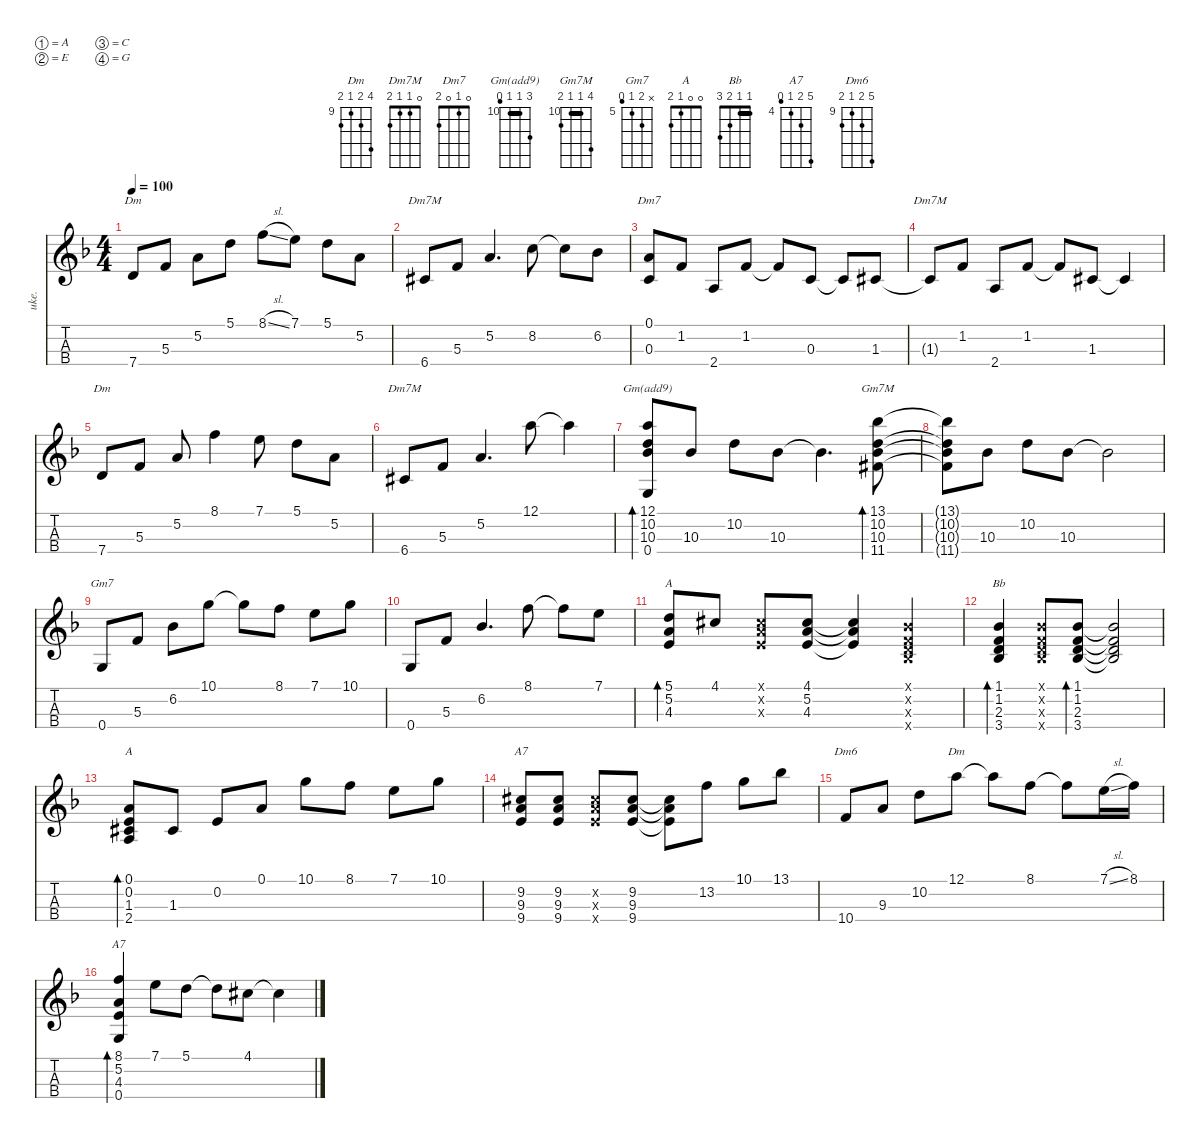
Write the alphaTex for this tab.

\defaultSystemsLayout 4
\hideDynamics
\bracketExtendMode nobrackets
\otherSystemsTrackNameOrientation horizontal
\track ("Ukulele" "uke.") {defaultSystemsLayout 4 instrument acousticguitarnylon}
\staff {score tabs}
\tuning (A4 E4 C4 G3)
\displaytranspose 0
\chord ("Dm" 5 5 5 7) {firstfret 5 showfingering false barre (5 5)}
\chord ("Dm7M" 5 5 5 6) {firstfret 5 showfingering false barre (5 5)}
\chord ("Dm7" 0 1 0 2) {showfingering false}
\chord ("Dm7M" 0 1 1 2) {showfingering false}
\chord ("Dm" 8 5 5 7) {firstfret 5 showfingering false barre 5}
\chord ("Gm(add9)" 12 10 10 9) {firstfret 10 showfingering false barre 10}
\chord ("Gm7M" 13 10 10 11) {firstfret 10 showfingering false barre 10}
\chord ("Gm7" x 6 5 4) {firstfret 5 showfingering false}
\chord ("A" 4 5 4 x) {showfingering false}
\chord ("Bb" 1 1 2 3) {barre 1}
\chord ("A" 0 0 1 2) {showfingering false}
\chord ("A7" 10 9 9 9) {firstfret 9 showfingering false barre (9 9)}
\chord ("Dm6" 13 10 9 10) {firstfret 9 showfingering false}
\chord ("Dm" 12 10 9 10) {firstfret 9 showfingering false}
\chord ("A7" 8 5 4 3) {firstfret 4 showfingering false}
\ts (4 4)
\tempo 100
\clef g2
\ks f
7.4{acc forcenatural}.8{ch "Dm" dy mf instrument acousticguitarnylon beam Up} 5.3{acc forcenatural}.8{beam Up} 5.2{acc forcenatural}.8{beam Down} 5.1{acc forcenatural}.8{beam Down} 8.1{sl acc forcenatural}.8{beam Down} 7.1{acc forcenatural}.8{beam Down} 5.1{acc forcenatural}.8{beam Down} 5.2{acc forcenatural}.8{beam Down} |
6.4{acc #}.8{ch "Dm7M" beam Up} 5.3{acc forcenatural}.8{beam Up} 5.2{acc forcenatural}.4{d beam Up} 8.2{acc forcenatural}.8{beam Down} 8.2{t acc forcenatural}.8{beam Down} 6.2{acc b}.8{beam Down} |
(0.1{acc forcenatural} 0.3{acc forcenatural}).8{ch "Dm7" beam Up} 1.2{acc forcenatural}.8{beam Up} 2.4{acc forcenatural}.8{beam Up} 1.2{acc forcenatural}.8{beam Up} 1.2{t acc forcenatural}.8{beam Up} 0.3{acc forcenatural}.8{beam Up} 0.3{t acc forcenatural}.8{beam Up} 1.3{acc #}.8{beam Up} |
1.3{t acc #}.8{ch "Dm7M" beam Up} 1.2{acc forcenatural}.8{beam Up} 2.4{acc forcenatural}.8{beam Up} 1.2{acc forcenatural}.8{beam Up} 1.2{t acc forcenatural}.8{beam Up} 1.3{acc #}.8{beam Up} 1.3{t acc #}.4{beam Up} |
7.4{acc forcenatural}.8{ch "Dm" beam Up} 5.3{acc forcenatural}.8{beam Up} 5.2{acc forcenatural}.8{beam Up} 8.1{acc forcenatural}.4{beam Down} 7.1{acc forcenatural}.8{beam Down} 5.1{acc forcenatural}.8{beam Down} 5.2{acc forcenatural}.8{beam Down} |
6.4{acc #}.8{ch "Dm7M" beam Up} 5.3{acc forcenatural}.8{beam Up} 5.2{acc forcenatural}.4{d beam Up} 12.1{acc forcenatural}.8{beam Down} 12.1{t acc forcenatural}.4{beam Down} |
(0.4{acc forcenatural} 10.3{acc b} 10.2{acc forcenatural} 12.1{acc forcenatural}).8{bd 61 ch "Gm(add9)" beam Up} 10.3{acc b}.8{beam Up} 10.2{acc forcenatural}.8{beam Down} 10.3{acc b}.8{beam Down} 10.3{t acc b}.4{d beam Down} (10.3{acc b} 10.2{acc forcenatural} 13.1{acc b} 11.4{acc #}).8{bd 60 ch "Gm7M" beam Down} |
(11.4{t acc #} 10.3{t acc b} 10.2{t acc forcenatural} 13.1{t acc b}).8{beam Down} 10.3{acc b}.8{beam Down} 10.2{acc forcenatural}.8{beam Down} 10.3{acc b}.8{beam Down} 10.3{t acc b}.2{beam Down} |
0.4{acc forcenatural}.8{ch "Gm7" beam Up} 5.3{acc forcenatural}.8{beam Up} 6.2{acc b}.8{beam Down} 10.1{acc forcenatural}.8{beam Down} 10.1{t acc forcenatural}.8{beam Down} 8.1{acc forcenatural}.8{beam Down} 7.1{acc forcenatural}.8{beam Down} 10.1{acc forcenatural}.8{beam Down} |
0.4{acc forcenatural}.8{beam Up} 5.3{acc forcenatural}.8{beam Up} 6.2{acc b}.4{d beam Up} 8.1{acc forcenatural}.8{beam Down} 8.1{t acc forcenatural}.8{beam Down} 7.1{acc forcenatural}.8{beam Down} |
(5.1{acc forcenatural} 4.3{acc forcenatural} 5.2{acc forcenatural}).8{bd 64 ch "A" beam Up} 4.1{acc #}.8{beam Up} (4.1{x acc #} 5.2{x acc forcenatural} 4.3{x acc forcenatural}).8{beam Up} (4.3{acc forcenatural} 5.2{acc forcenatural} 4.1{acc #}).8{beam Up} (4.1{t acc #} 5.2{t acc forcenatural} 4.3{t acc forcenatural}).4{beam Up} (3.4{x acc b} 2.3{x acc forcenatural} 1.2{x acc forcenatural} 1.1{x acc b}).4{beam Up} |
(1.2{acc forcenatural} 1.1{acc b} 3.4{acc b} 2.3{acc forcenatural}).4{bd 100 ch "Bb" beam Up} (3.4{x acc b} 2.3{x acc forcenatural} 1.2{x acc forcenatural} 1.1{x acc b}).8{beam Up} (3.4{acc b} 2.3{acc forcenatural} 1.2{acc forcenatural} 1.1{acc b}).8{bd 59 beam Up} (2.3{t acc forcenatural} 1.2{t acc forcenatural} 1.1{t acc b} 3.4{t acc b}).2{beam Up} |
(2.4{acc forcenatural} 1.3{acc #} 0.2{acc forcenatural} 0.1{acc forcenatural}).8{bd 65 ch "A" beam Up} 1.3{acc #}.8{beam Up} 0.2{acc forcenatural}.8{beam Up} 0.1{acc forcenatural}.8{beam Up} 10.1{acc forcenatural}.8{beam Down} 8.1{acc forcenatural}.8{beam Down} 7.1{acc forcenatural}.8{beam Down} 10.1{acc forcenatural}.8{beam Down} |
(9.3{acc forcenatural} 9.2{acc #} 9.4{acc forcenatural}).8{ch "A7" beam Up} (9.3{acc forcenatural} 9.2{acc #} 9.4{acc forcenatural}).8{beam Up} (9.4{x acc forcenatural} 9.3{x acc forcenatural} 9.2{x acc #}).8{beam Up} (9.2{acc #} 9.3{acc forcenatural} 9.4{acc forcenatural}).8{beam Up} (9.4{t acc forcenatural} 9.3{t acc forcenatural} 9.2{t acc #}).8{beam Down} 13.2{acc forcenatural}.8{beam Down} 10.1{acc forcenatural}.8{beam Down} 13.1{acc b}.8{beam Down} |
10.4{acc forcenatural}.8{ch "Dm6" beam Up} 9.3{acc forcenatural}.8{beam Up} 10.2{acc forcenatural}.8{beam Down} 12.1{acc forcenatural}.8{ch "Dm" beam Down} 12.1{t acc forcenatural}.8{beam Down} 8.1{acc forcenatural}.8{beam Down} 8.1{t acc forcenatural}.8{beam Down} 7.1{sl acc forcenatural}.16{beam Down} 8.1{acc forcenatural}.16{beam Down} |
(8.1{acc forcenatural} 5.2{acc forcenatural} 0.4{acc forcenatural} 4.3{acc forcenatural}).4{bd 66 ch "A7" beam Up} 7.1{acc forcenatural}.8{beam Down} 5.1{acc forcenatural}.8{beam Down} 5.1{t acc forcenatural}.8{beam Down} 4.1{acc #}.8{beam Down} 4.1{t acc #}.4{beam Down}
